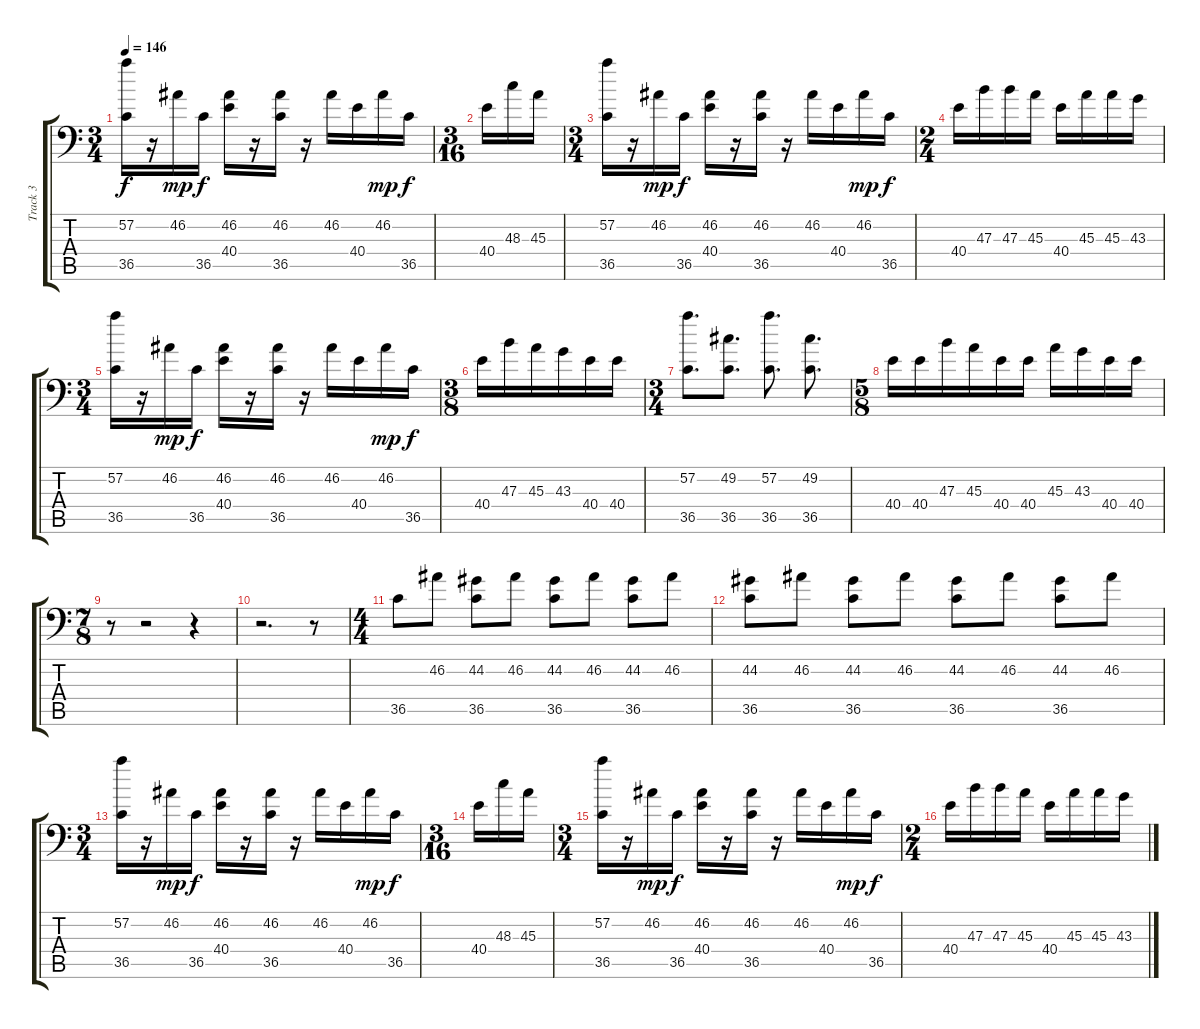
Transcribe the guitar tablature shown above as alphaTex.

\track ("Track 3" "Track 3") {instrument acousticgrandpiano}
\staff {score tabs}
\tuning (C-1 C-1 C-1 C-1 C-1 C-1) {hide}
\ts (3 4)
\tempo 146
\clef f4
\ks c
(57.2 36.5).16{dy f} r.16 46.2.16{dy mp} 36.5.16{dy f} (46.2 40.4).16 r.16 (46.2 36.5).16 r.16 46.2.16 40.4.16 46.2.16{dy mp} 36.5.16{dy f} |
\ts (3 16)
40.4.16 48.3.16 45.3.16 |
\ts (3 4)
(57.2 36.5).16 r.16 46.2.16{dy mp} 36.5.16{dy f} (46.2 40.4).16 r.16 (46.2 36.5).16 r.16 46.2.16 40.4.16 46.2.16{dy mp} 36.5.16{dy f} |
\ts (2 4)
40.4.16 47.3.16 47.3.16 45.3.16 40.4.16 45.3.16 45.3.16 43.3.16 |
\ts (3 4)
(57.2 36.5).16 r.16 46.2.16{dy mp} 36.5.16{dy f} (46.2 40.4).16 r.16 (46.2 36.5).16 r.16 46.2.16 40.4.16 46.2.16{dy mp} 36.5.16{dy f} |
\ts (3 8)
40.4.16 47.3.16 45.3.16 43.3.16 40.4.16 40.4.16 |
\ts (3 4)
(57.2 36.5).8{d} (49.2 36.5).8{d} (57.2 36.5).8{d} (49.2 36.5).8{d} |
\ts (5 8)
40.4.16 40.4.16 47.3.16 45.3.16 40.4.16 40.4.16 45.3.16 43.3.16 40.4.16 40.4.16 |
\ts (7 8)
r.8 r.2 r.4 |
r.2{d} r.8 |
\ts (4 4)
36.5.8 46.2.8 (44.2 36.5).8 46.2.8 (44.2 36.5).8 46.2.8 (44.2 36.5).8 46.2.8 |
(44.2 36.5).8 46.2.8 (44.2 36.5).8 46.2.8 (44.2 36.5).8 46.2.8 (44.2 36.5).8 46.2.8 |
\ts (3 4)
(57.2 36.5).16 r.16 46.2.16{dy mp} 36.5.16{dy f} (46.2 40.4).16 r.16 (46.2 36.5).16 r.16 46.2.16 40.4.16 46.2.16{dy mp} 36.5.16{dy f} |
\ts (3 16)
40.4.16 48.3.16 45.3.16 |
\ts (3 4)
(57.2 36.5).16 r.16 46.2.16{dy mp} 36.5.16{dy f} (46.2 40.4).16 r.16 (46.2 36.5).16 r.16 46.2.16 40.4.16 46.2.16{dy mp} 36.5.16{dy f} |
\ts (2 4)
40.4.16 47.3.16 47.3.16 45.3.16 40.4.16 45.3.16 45.3.16 43.3.16
